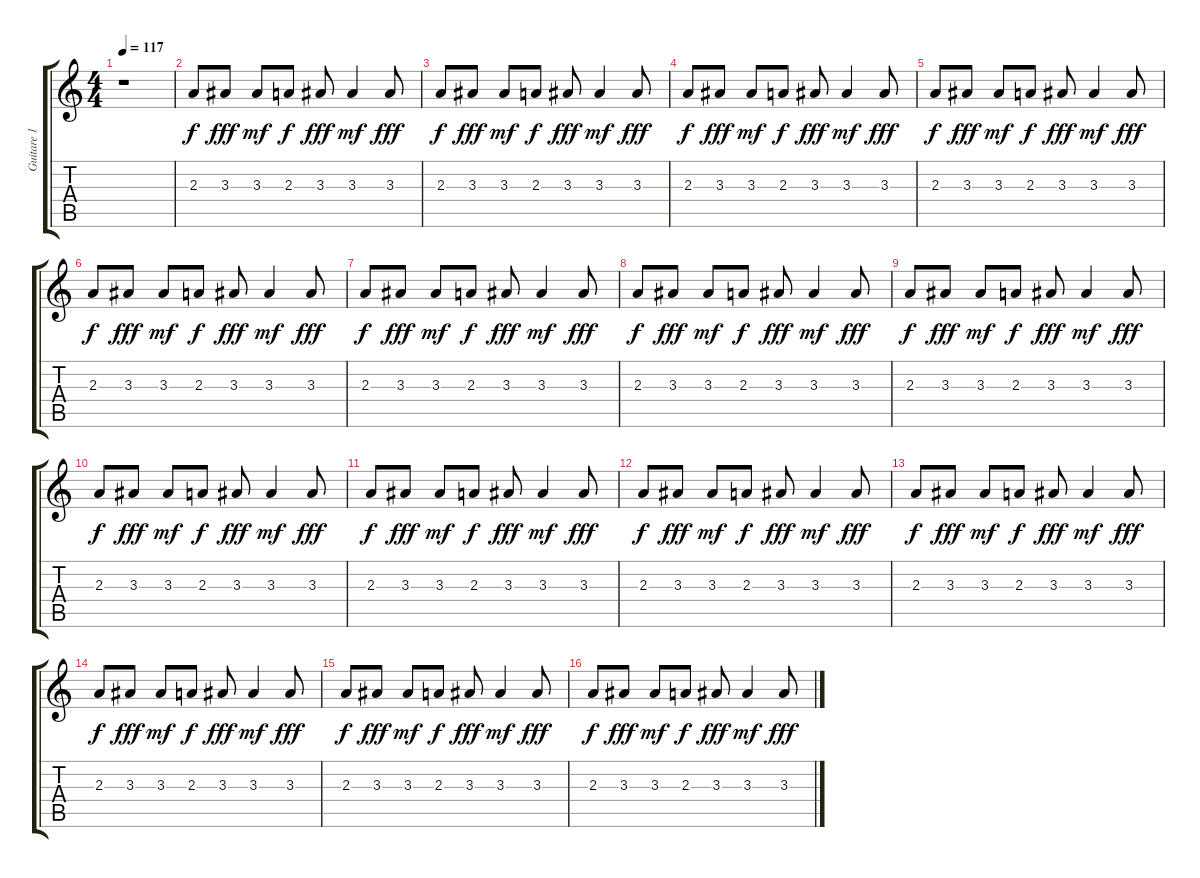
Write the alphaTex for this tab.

\track ("Guitare 1" "Guitare 1") {instrument acousticguitarnylon}
\staff {score tabs}
\tuning (E4 B3 G3 D3 A2 E2) {hide}
\ts (4 4)
\tempo 117
\clef g2
\ks c
r.1{dy f} |
2.3.8 3.3.8{dy fff} 3.3.8{dy mf} 2.3.8{dy f} 3.3.8{dy fff} 3.3.4{dy mf} 3.3.8{dy fff} |
2.3.8{dy f} 3.3.8{dy fff} 3.3.8{dy mf} 2.3.8{dy f} 3.3.8{dy fff} 3.3.4{dy mf} 3.3.8{dy fff} |
2.3.8{dy f} 3.3.8{dy fff} 3.3.8{dy mf} 2.3.8{dy f} 3.3.8{dy fff} 3.3.4{dy mf} 3.3.8{dy fff} |
2.3.8{dy f} 3.3.8{dy fff} 3.3.8{dy mf} 2.3.8{dy f} 3.3.8{dy fff} 3.3.4{dy mf} 3.3.8{dy fff} |
2.3.8{dy f} 3.3.8{dy fff} 3.3.8{dy mf} 2.3.8{dy f} 3.3.8{dy fff} 3.3.4{dy mf} 3.3.8{dy fff} |
2.3.8{dy f} 3.3.8{dy fff} 3.3.8{dy mf} 2.3.8{dy f} 3.3.8{dy fff} 3.3.4{dy mf} 3.3.8{dy fff} |
2.3.8{dy f} 3.3.8{dy fff} 3.3.8{dy mf} 2.3.8{dy f} 3.3.8{dy fff} 3.3.4{dy mf} 3.3.8{dy fff} |
2.3.8{dy f} 3.3.8{dy fff} 3.3.8{dy mf} 2.3.8{dy f} 3.3.8{dy fff} 3.3.4{dy mf} 3.3.8{dy fff} |
2.3.8{dy f} 3.3.8{dy fff} 3.3.8{dy mf} 2.3.8{dy f} 3.3.8{dy fff} 3.3.4{dy mf} 3.3.8{dy fff} |
2.3.8{dy f} 3.3.8{dy fff} 3.3.8{dy mf} 2.3.8{dy f} 3.3.8{dy fff} 3.3.4{dy mf} 3.3.8{dy fff} |
2.3.8{dy f} 3.3.8{dy fff} 3.3.8{dy mf} 2.3.8{dy f} 3.3.8{dy fff} 3.3.4{dy mf} 3.3.8{dy fff} |
2.3.8{dy f} 3.3.8{dy fff} 3.3.8{dy mf} 2.3.8{dy f} 3.3.8{dy fff} 3.3.4{dy mf} 3.3.8{dy fff} |
2.3.8{dy f} 3.3.8{dy fff} 3.3.8{dy mf} 2.3.8{dy f} 3.3.8{dy fff} 3.3.4{dy mf} 3.3.8{dy fff} |
2.3.8{dy f} 3.3.8{dy fff} 3.3.8{dy mf} 2.3.8{dy f} 3.3.8{dy fff} 3.3.4{dy mf} 3.3.8{dy fff} |
2.3.8{dy f} 3.3.8{dy fff} 3.3.8{dy mf} 2.3.8{dy f} 3.3.8{dy fff} 3.3.4{dy mf} 3.3.8{dy fff}
